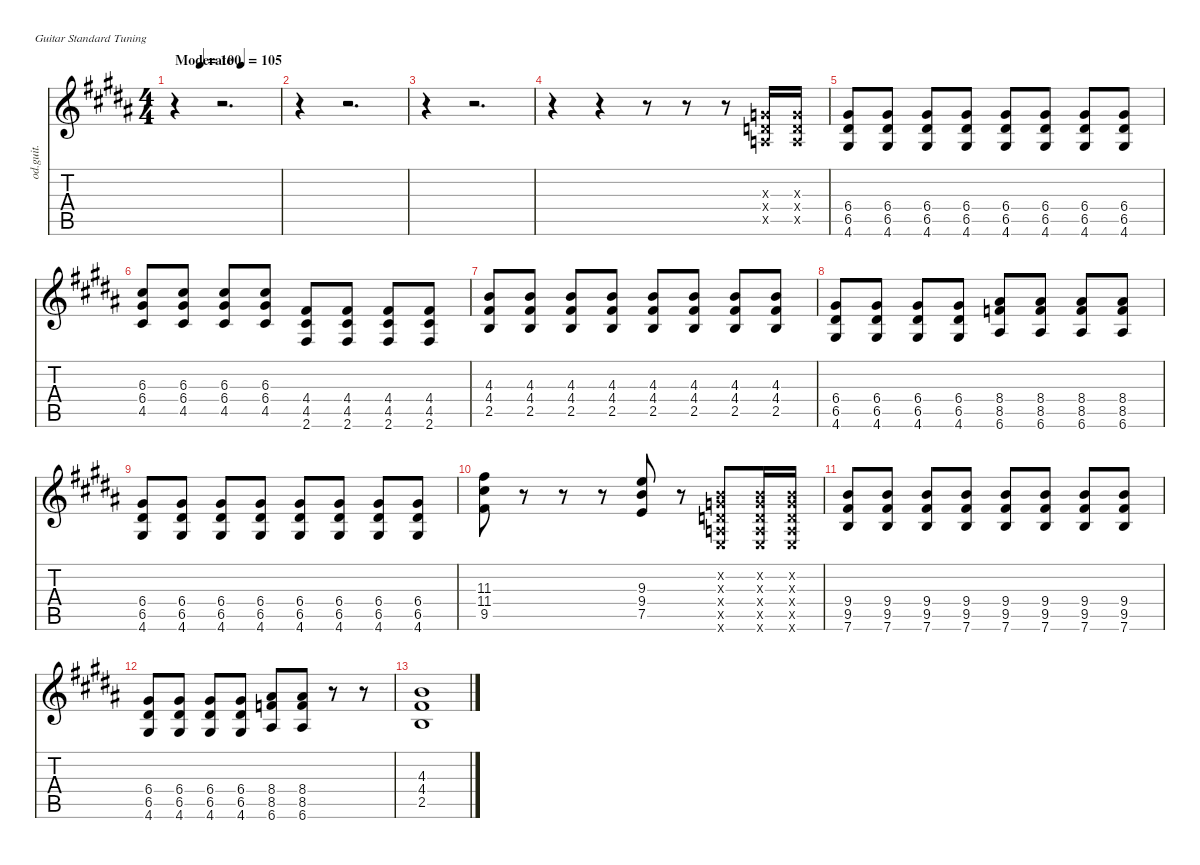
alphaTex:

\defaultSystemsLayout 4
\hideDynamics
\bracketExtendMode nobrackets
\track ("Track 3" "od.guit.") {instrument overdrivenguitar}
\staff {score tabs}
\tuning (E4 B3 G3 D3 A2 E2)
\ts (4 4)
\beaming (8 2 2 2 2)
\tempo (105 "Moderate")
\tempo (100 0.25)
\clef g2
\ks b
r.4{dy f instrument overdrivenguitar} r.2{d} |
r.4 r.2{d} |
r.4 r.2{d} |
r.4 r.4 r.8 r.8 r.8 (0.3{x acc forcenatural} 0.4{x acc forcenatural} 0.5{x acc forcenatural}).16 (0.3{x acc forcenatural} 0.4{x acc forcenatural} 0.5{x acc forcenatural}).16 |
(6.4{acc #} 6.5{acc #} 4.6{acc #}).8 (6.4{acc #} 6.5{acc #} 4.6{acc #}).8 (6.4{acc #} 6.5{acc #} 4.6{acc #}).8 (6.4{acc #} 6.5{acc #} 4.6{acc #}).8 (6.4{acc #} 6.5{acc #} 4.6{acc #}).8 (6.4{acc #} 6.5{acc #} 4.6{acc #}).8 (6.4{acc #} 6.5{acc #} 4.6{acc #}).8 (6.4{acc #} 6.5{acc #} 4.6{acc #}).8 |
(6.4{acc #} 4.5{acc #} 6.3{acc #}).8 (6.4{acc #} 4.5{acc #} 6.3{acc #}).8 (6.4{acc #} 4.5{acc #} 6.3{acc #}).8 (6.4{acc #} 4.5{acc #} 6.3{acc #}).8 (4.4{acc #} 4.5{acc #} 2.6{acc #}).8 (4.4{acc #} 4.5{acc #} 2.6{acc #}).8 (4.4{acc #} 4.5{acc #} 2.6{acc #}).8 (4.4{acc #} 4.5{acc #} 2.6{acc #}).8 |
(4.3{acc forcenatural} 4.4{acc #} 2.5{acc forcenatural}).8 (4.3{acc forcenatural} 4.4{acc #} 2.5{acc forcenatural}).8 (4.3{acc forcenatural} 4.4{acc #} 2.5{acc forcenatural}).8 (4.3{acc forcenatural} 4.4{acc #} 2.5{acc forcenatural}).8 (4.3{acc forcenatural} 4.4{acc #} 2.5{acc forcenatural}).8 (4.3{acc forcenatural} 4.4{acc #} 2.5{acc forcenatural}).8 (4.3{acc forcenatural} 4.4{acc #} 2.5{acc forcenatural}).8 (4.3{acc forcenatural} 4.4{acc #} 2.5{acc forcenatural}).8 |
(6.4{acc #} 6.5{acc #} 4.6{acc #}).8 (6.4{acc #} 6.5{acc #} 4.6{acc #}).8 (6.4{acc #} 6.5{acc #} 4.6{acc #}).8 (6.4{acc #} 6.5{acc #} 4.6{acc #}).8 (8.4{acc #} 8.5{acc forcenatural} 6.6{acc #}).8 (8.4{acc #} 8.5{acc forcenatural} 6.6{acc #}).8 (8.4{acc #} 8.5{acc forcenatural} 6.6{acc #}).8 (8.4{acc #} 8.5{acc forcenatural} 6.6{acc #}).8 |
(6.4{acc #} 6.5{acc #} 4.6{acc #}).8 (6.4{acc #} 6.5{acc #} 4.6{acc #}).8 (6.4{acc #} 6.5{acc #} 4.6{acc #}).8 (6.4{acc #} 6.5{acc #} 4.6{acc #}).8 (6.4{acc #} 6.5{acc #} 4.6{acc #}).8 (6.4{acc #} 6.5{acc #} 4.6{acc #}).8 (6.4{acc #} 6.5{acc #} 4.6{acc #}).8 (6.4{acc #} 6.5{acc #} 4.6{acc #}).8 |
(11.3{acc #} 11.4{acc #} 9.5{acc #}).8 r.8 r.8 r.8 (9.3{acc forcenatural} 9.4{acc forcenatural} 7.5{acc forcenatural}).8 r.8 (0.2{x acc forcenatural} 0.3{x acc forcenatural} 0.4{x acc forcenatural} 0.5{x acc forcenatural} 0.6{x acc forcenatural}).8 (0.2{x acc forcenatural} 0.3{x acc forcenatural} 0.4{x acc forcenatural} 0.5{x acc forcenatural} 0.6{x acc forcenatural}).16 (0.2{x acc forcenatural} 0.3{x acc forcenatural} 0.4{x acc forcenatural} 0.5{x acc forcenatural} 0.6{x acc forcenatural}).16 |
(9.4{acc forcenatural} 9.5{acc #} 7.6{acc forcenatural}).8 (9.4{acc forcenatural} 9.5{acc #} 7.6{acc forcenatural}).8 (9.4{acc forcenatural} 9.5{acc #} 7.6{acc forcenatural}).8 (9.4{acc forcenatural} 9.5{acc #} 7.6{acc forcenatural}).8 (9.4{acc forcenatural} 9.5{acc #} 7.6{acc forcenatural}).8 (9.4{acc forcenatural} 9.5{acc #} 7.6{acc forcenatural}).8 (9.4{acc forcenatural} 9.5{acc #} 7.6{acc forcenatural}).8 (9.4{acc forcenatural} 9.5{acc #} 7.6{acc forcenatural}).8 |
(6.4{acc #} 6.5{acc #} 4.6{acc #}).8 (6.4{acc #} 6.5{acc #} 4.6{acc #}).8 (6.4{acc #} 6.5{acc #} 4.6{acc #}).8 (6.4{acc #} 6.5{acc #} 4.6{acc #}).8 (8.4{acc #} 8.5{acc forcenatural} 6.6{acc #}).8 (8.4{acc #} 8.5{acc forcenatural} 6.6{acc #}).8 r.8 r.8 |
(4.3{acc forcenatural} 2.5{acc forcenatural} 4.4{acc #}).1
